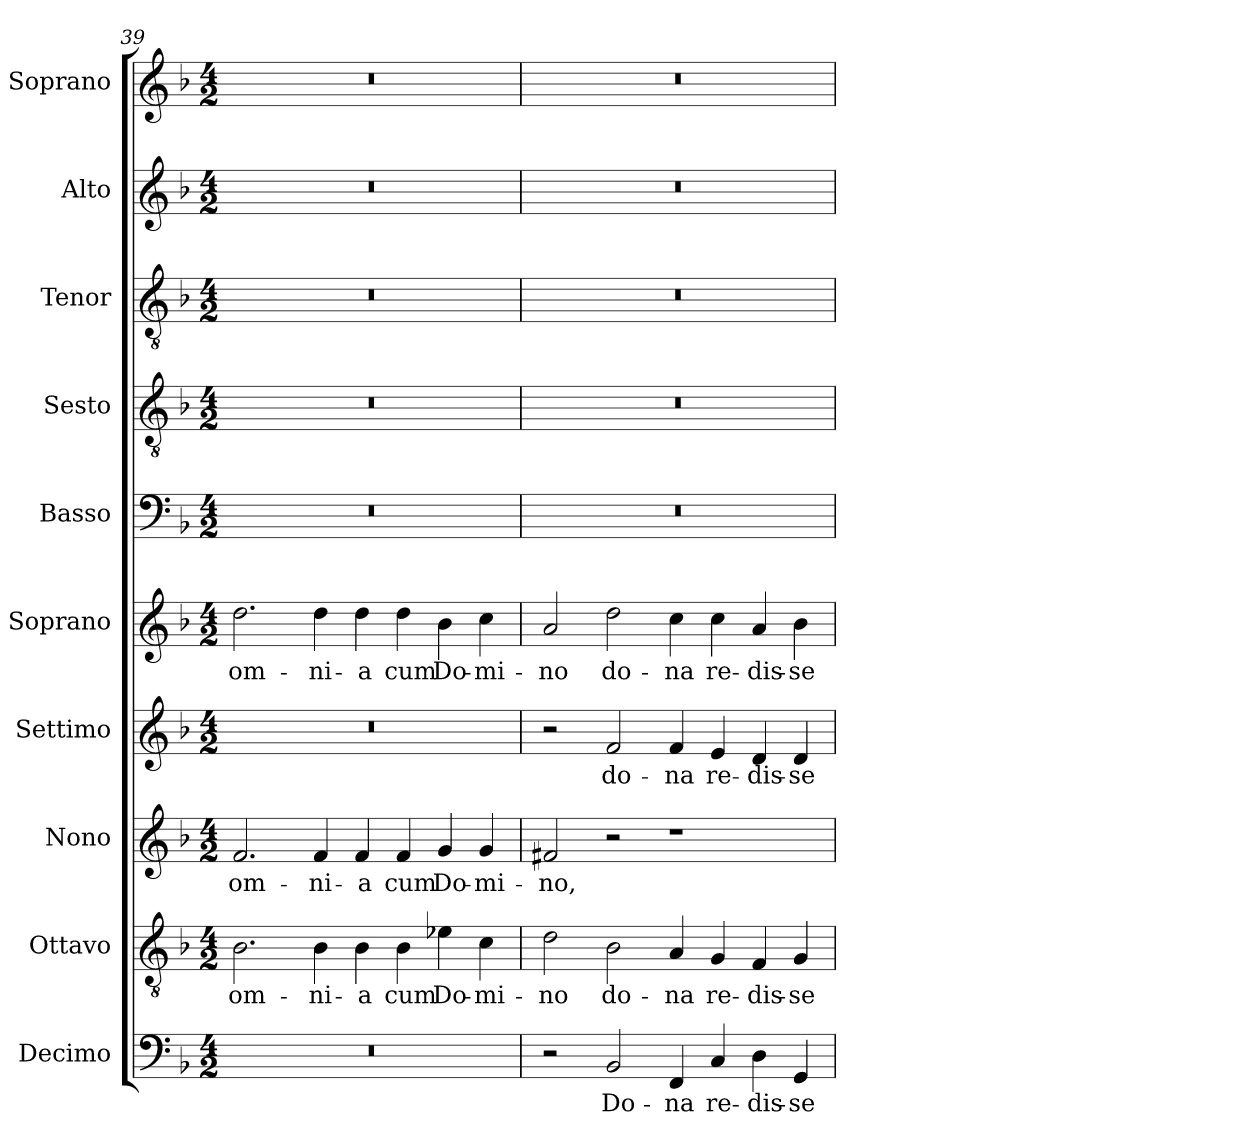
**kern	**text	**kern	**text	**kern	**text	**kern	**text	**kern	**text	**kern	**kern	**kern	**kern	**kern
*part10	*part10	*part9	*part9	*part8	*part8	*part7	*part7	*part6	*part6	*part5	*part4	*part3	*part2	*part1
*staff10	*staff10	*staff9	*staff9	*staff8	*staff8	*staff7	*staff7	*staff6	*staff6	*staff5	*staff4	*staff3	*staff2	*staff1
*I"Decimo	*	*I"Ottavo	*	*I"Nono	*	*I"Settimo	*	*I"Soprano	*	*I"Basso	*I"Sesto	*I"Tenor	*I"Alto	*I"Soprano
*I'Dc.	*	*I'Ot.	*	*I'N.	*	*I'St.	*	*I'S.	*	*I'B.	*I'Ss.	*I'T.	*I'A.	*I'S.
*clefF4	*	*clefGv2	*	*clefG2	*	*clefG2	*	*clefG2	*	*clefF4	*clefGv2	*clefGv2	*clefG2	*clefG2
*	*	*ITrd7c12	*	*	*	*	*	*	*	*	*ITrd7c12	*ITrd7c12	*	*
*k[b-]	*	*k[b-]	*	*k[b-]	*	*k[b-]	*	*k[b-]	*	*k[b-]	*k[b-]	*k[b-]	*k[b-]	*k[b-]
*F:	*	*F:	*	*F:	*	*F:	*	*F:	*	*F:	*F:	*F:	*F:	*F:
*M4/2	*	*M4/2	*	*M4/2	*	*M4/2	*	*M4/2	*	*M4/2	*M4/2	*M4/2	*M4/2	*M4/2
=39	=39	=39	=39	=39	=39	=39	=39	=39	=39	=39	=39	=39	=39	=39
!LO:N:vis=1	!	!	!	!	!	!	!	!	!	!	!	!	!	!
!	!	!	!LO:LY:b:color=#000000	!	!	!	!	!	!	!	!	!	!	!
!	!	!	!	!	!LO:LY:b:color=#000000	!LO:N:vis=1	!	!	!	!	!	!	!	!
!	!	!	!	!	!	!	!	!	!LO:LY:b:color=#000000	!LO:N:vis=1	!LO:N:vis=1	!LO:N:vis=1	!LO:N:vis=1	!LO:N:vis=1
0r	.	2.BB-i\	om-	2.fi/	om-	0r	.	2.ddi\	om-	0r	0r	0r	0r	0r
!	!	!	!LO:LY:b:color=#000000	!	!	!	!	!	!	!	!	!	!	!
!	!	!	!	!	!LO:LY:b:color=#000000	!	!	!	!	!	!	!	!	!
!	!	!	!	!	!	!	!	!	!LO:LY:b:color=#000000	!	!	!	!	!
.	.	4BB-i\	-ni-	4fi/	-ni-	.	.	4ddi\	-ni-	.	.	.	.	.
!	!	!	!LO:LY:b:color=#000000	!	!	!	!	!	!	!	!	!	!	!
!	!	!	!	!	!LO:LY:b:color=#000000	!	!	!	!	!	!	!	!	!
!	!	!	!	!	!	!	!	!	!LO:LY:b:color=#000000	!	!	!	!	!
.	.	4BB-i\	-a	4fi/	-a	.	.	4ddi\	-a	.	.	.	.	.
!	!	!	!LO:LY:b:color=#000000	!	!	!	!	!	!	!	!	!	!	!
!	!	!	!	!	!LO:LY:b:color=#000000	!	!	!	!	!	!	!	!	!
!	!	!	!	!	!	!	!	!	!LO:LY:b:color=#000000	!	!	!	!	!
.	.	4BB-i\	cum	4fi/	cum	.	.	4ddi\	cum	.	.	.	.	.
!	!	!	!LO:LY:b:color=#000000	!	!	!	!	!	!	!	!	!	!	!
!	!	!	!	!	!LO:LY:b:color=#000000	!	!	!	!	!	!	!	!	!
!	!	!	!	!	!	!	!	!	!LO:LY:b:color=#000000	!	!	!	!	!
.	.	4E-Xi\	Do-	4gi/	Do-	.	.	4b-i\	Do-	.	.	.	.	.
!	!	!	!LO:LY:b:color=#000000	!	!	!	!	!	!	!	!	!	!	!
!	!	!	!	!	!LO:LY:b:color=#000000	!	!	!	!	!	!	!	!	!
!	!	!	!	!	!	!	!	!	!LO:LY:b:color=#000000	!	!	!	!	!
.	.	4Ci\	-mi-	4gi/	-mi-	.	.	4cci\	-mi-	.	.	.	.	.
!!LO:LB:g=z
=40	=40	=40	=40	=40	=40	=40	=40	=40	=40	=40	=40	=40	=40	=40
!	!	!	!LO:LY:b:color=#000000	!	!	!	!	!	!	!	!	!	!	!
!	!	!	!	!	!LO:LY:b:color=#000000	!	!	!	!	!	!	!	!	!
!	!	!	!	!	!	!	!	!	!LO:LY:b:color=#000000	!LO:N:vis=1	!LO:N:vis=1	!LO:N:vis=1	!LO:N:vis=1	!LO:N:vis=1
2r	.	2Di\	-no	2f#Xi/	-no,	2r	.	2ai/	-no	0r	0r	0r	0r	0r
!	!LO:LY:b:color=#000000	!	!	!	!	!	!	!	!	!	!	!	!	!
!	!	!	!LO:LY:b:color=#000000	!	!	!	!	!	!	!	!	!	!	!
!	!	!	!	!	!	!	!LO:LY:b:color=#000000	!	!	!	!	!	!	!
!	!	!	!	!	!	!	!	!	!LO:LY:b:color=#000000	!	!	!	!	!
2BB-i/	Do-	2BB-i\	do-	2r	.	2fi/	do-	2ddi\	do-	.	.	.	.	.
!	!LO:LY:b:color=#000000	!	!	!	!	!	!	!	!	!	!	!	!	!
!	!	!	!LO:LY:b:color=#000000	!	!	!	!	!	!	!	!	!	!	!
!	!	!	!	!	!	!	!LO:LY:b:color=#000000	!	!	!	!	!	!	!
!	!	!	!	!	!	!	!	!	!LO:LY:b:color=#000000	!	!	!	!	!
4FFi/	-na	4AAi/	-na	1r	.	4fi/	-na	4cci\	-na	.	.	.	.	.
!	!LO:LY:b:color=#000000	!	!	!	!	!	!	!	!	!	!	!	!	!
!	!	!	!LO:LY:b:color=#000000	!	!	!	!	!	!	!	!	!	!	!
!	!	!	!	!	!	!	!LO:LY:b:color=#000000	!	!	!	!	!	!	!
!	!	!	!	!	!	!	!	!	!LO:LY:b:color=#000000	!	!	!	!	!
4Ci/	re-	4GGi/	re-	.	.	4ei/	re-	4cci\	re-	.	.	.	.	.
!	!LO:LY:b:color=#000000	!	!	!	!	!	!	!	!	!	!	!	!	!
!	!	!	!LO:LY:b:color=#000000	!	!	!	!	!	!	!	!	!	!	!
!	!	!	!	!	!	!	!LO:LY:b:color=#000000	!	!	!	!	!	!	!
!	!	!	!	!	!	!	!	!	!LO:LY:b:color=#000000	!	!	!	!	!
4Di\	-dis-	4FFi/	-dis-	.	.	4di/	-dis-	4ai/	-dis-	.	.	.	.	.
!	!LO:LY:b:color=#000000	!	!	!	!	!	!	!	!	!	!	!	!	!
!	!	!	!LO:LY:b:color=#000000	!	!	!	!	!	!	!	!	!	!	!
!	!	!	!	!	!	!	!LO:LY:b:color=#000000	!	!	!	!	!	!	!
!	!	!	!	!	!	!	!	!	!LO:LY:b:color=#000000	!	!	!	!	!
4GGi/	-se	4GGi/	-se	.	.	4di/	-se	4b-i\	-se	.	.	.	.	.
=	=	=	=	=	=	=	=	=	=	=	=	=	=	=
*-	*-	*-	*-	*-	*-	*-	*-	*-	*-	*-	*-	*-	*-	*-
